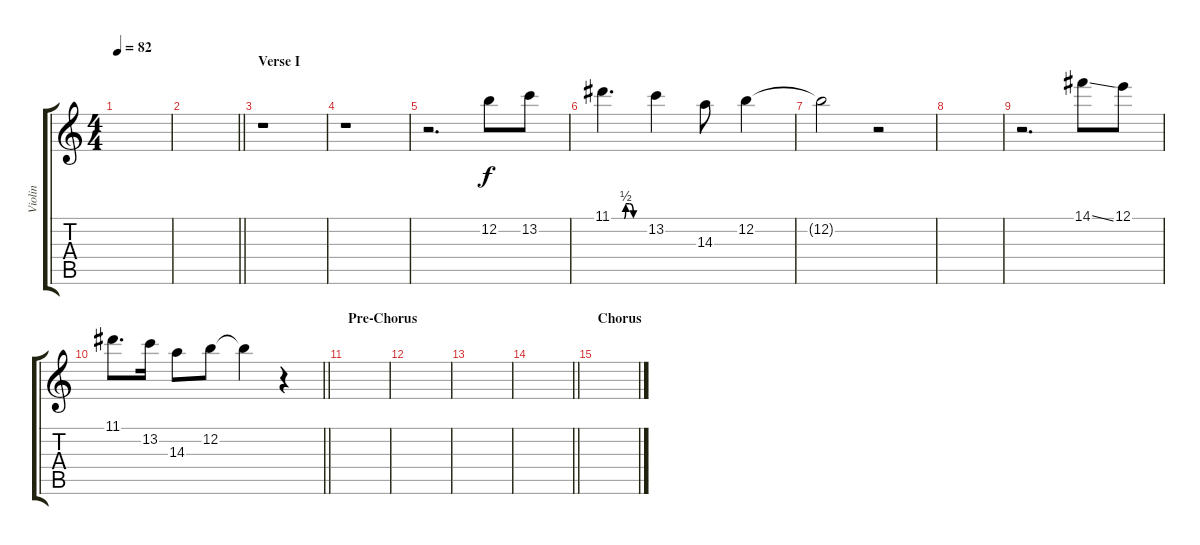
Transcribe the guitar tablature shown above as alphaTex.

\track ("Violin" "Violin") {instrument contrabass}
\staff {score tabs}
\tuning (E4 B3 G3 D3 A2 E2) {hide}
\ts (4 4)
\tempo 82
\clef g2
\ks c
|
\barLineRight lightlight
|
\section ("" "Verse I")
r.1 |
r.1 |
r.2{d volume 16} 12.2.8 13.2.8 |
11.1{be (custom 0 0 23 0 26 2 33 2 40 0 60 0)}.4{d} 13.2.4 14.3.8 12.2.4 |
12.2{t}.2 r.2 |
|
r.2{d} 14.1{ss}.8 12.1.8 |
\barLineRight lightlight
11.1.8{d} 13.2.16 14.3.8 12.2.8 12.2{t}.4 r.4 |
\section ("" "Pre-Chorus")
|
|
|
\barLineRight lightlight
|
\section ("" "Chorus")
